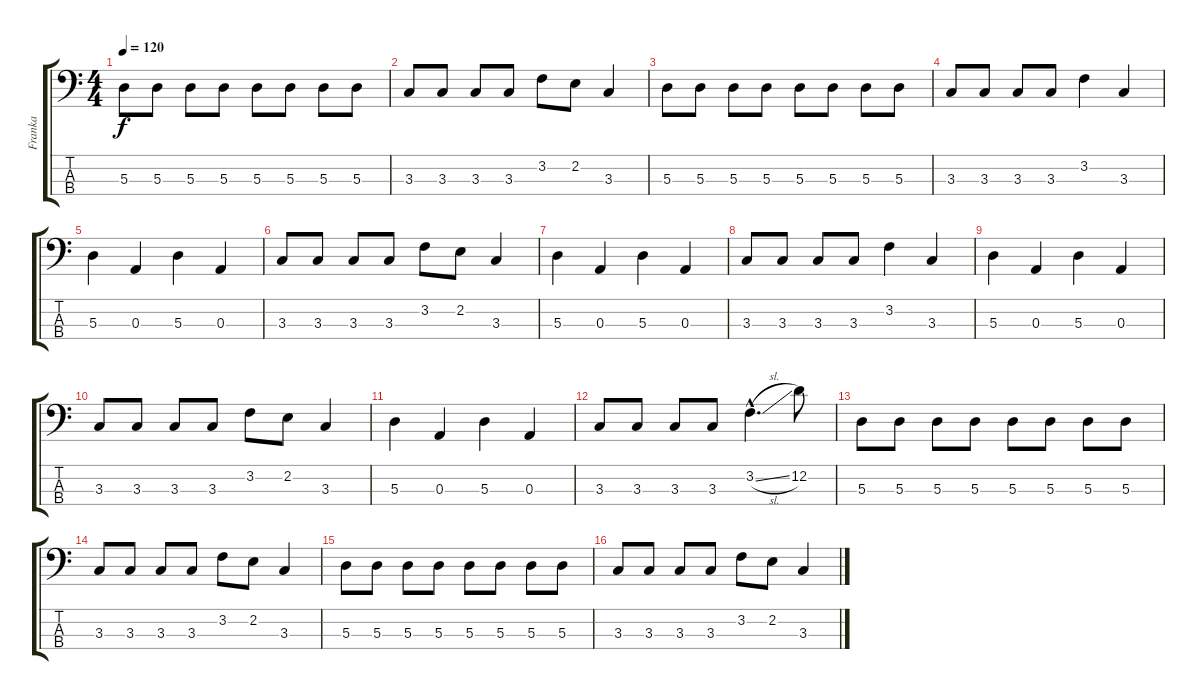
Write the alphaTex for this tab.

\track ("Franka" "Franka") {instrument electricbasspick}
\staff {score tabs}
\tuning (G2 D2 A1 E1) {hide}
\ts (4 4)
\tempo 120
\clef f4
\ks c
5.3.8{dy f} 5.3.8 5.3.8 5.3.8 5.3.8 5.3.8 5.3.8 5.3.8 |
3.3.8 3.3.8 3.3.8 3.3.8 3.2.8 2.2.8 3.3.4 |
5.3.8 5.3.8 5.3.8 5.3.8 5.3.8 5.3.8 5.3.8 5.3.8 |
3.3.8 3.3.8 3.3.8 3.3.8 3.2.4 3.3.4 |
5.3.4 0.3.4 5.3.4 0.3.4 |
3.3.8 3.3.8 3.3.8 3.3.8 3.2.8 2.2.8 3.3.4 |
5.3.4 0.3.4 5.3.4 0.3.4 |
3.3.8 3.3.8 3.3.8 3.3.8 3.2.4 3.3.4 |
5.3.4 0.3.4 5.3.4 0.3.4 |
3.3.8 3.3.8 3.3.8 3.3.8 3.2.8 2.2.8 3.3.4 |
5.3.4 0.3.4 5.3.4 0.3.4 |
3.3.8 3.3.8 3.3.8 3.3.8 3.2{sl hac}.4{d} 12.2.8 |
5.3.8 5.3.8 5.3.8 5.3.8 5.3.8 5.3.8 5.3.8 5.3.8 |
3.3.8 3.3.8 3.3.8 3.3.8 3.2.8 2.2.8 3.3.4 |
5.3.8 5.3.8 5.3.8 5.3.8 5.3.8 5.3.8 5.3.8 5.3.8 |
3.3.8 3.3.8 3.3.8 3.3.8 3.2.8 2.2.8 3.3.4
